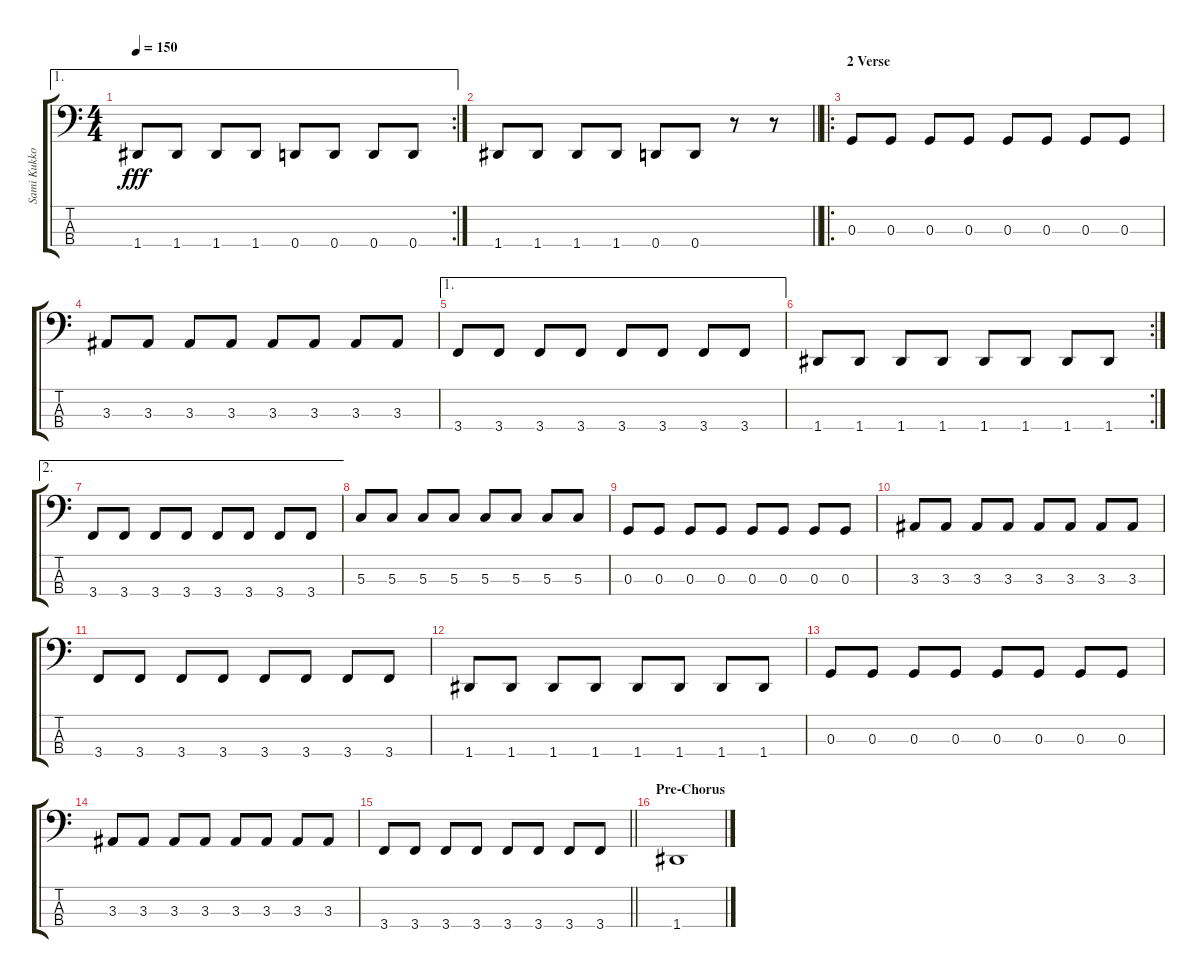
\track ("Sami Kukkohovi" "Sami Kukko") {instrument electricbasspick}
\staff {score tabs}
\tuning (F2 C2 G1 D1) {hide}
\ae 1
\rc 2
\ts (4 4)
\tempo 150
\clef f4
\ks c
1.4.8{dy fff} 1.4.8 1.4.8 1.4.8 0.4.8 0.4.8 0.4.8 0.4.8 |
\barLineRight lightlight
1.4.8 1.4.8 1.4.8 1.4.8 0.4.8 0.4.8 r.8 r.8 |
\ro
\section ("" "2 Verse")
0.3.8 0.3.8 0.3.8 0.3.8 0.3.8 0.3.8 0.3.8 0.3.8 |
3.3.8 3.3.8 3.3.8 3.3.8 3.3.8 3.3.8 3.3.8 3.3.8 |
\ae 1
3.4.8 3.4.8 3.4.8 3.4.8 3.4.8 3.4.8 3.4.8 3.4.8 |
\rc 2
1.4.8 1.4.8 1.4.8 1.4.8 1.4.8 1.4.8 1.4.8 1.4.8 |
\ae 2
3.4.8 3.4.8 3.4.8 3.4.8 3.4.8 3.4.8 3.4.8 3.4.8 |
5.3.8 5.3.8 5.3.8 5.3.8 5.3.8 5.3.8 5.3.8 5.3.8 |
0.3.8 0.3.8 0.3.8 0.3.8 0.3.8 0.3.8 0.3.8 0.3.8 |
3.3.8 3.3.8 3.3.8 3.3.8 3.3.8 3.3.8 3.3.8 3.3.8 |
3.4.8 3.4.8 3.4.8 3.4.8 3.4.8 3.4.8 3.4.8 3.4.8 |
1.4.8 1.4.8 1.4.8 1.4.8 1.4.8 1.4.8 1.4.8 1.4.8 |
0.3.8 0.3.8 0.3.8 0.3.8 0.3.8 0.3.8 0.3.8 0.3.8 |
3.3.8 3.3.8 3.3.8 3.3.8 3.3.8 3.3.8 3.3.8 3.3.8 |
\barLineRight lightlight
3.4.8 3.4.8 3.4.8 3.4.8 3.4.8 3.4.8 3.4.8 3.4.8 |
\section ("" "Pre-Chorus")
1.4.1
